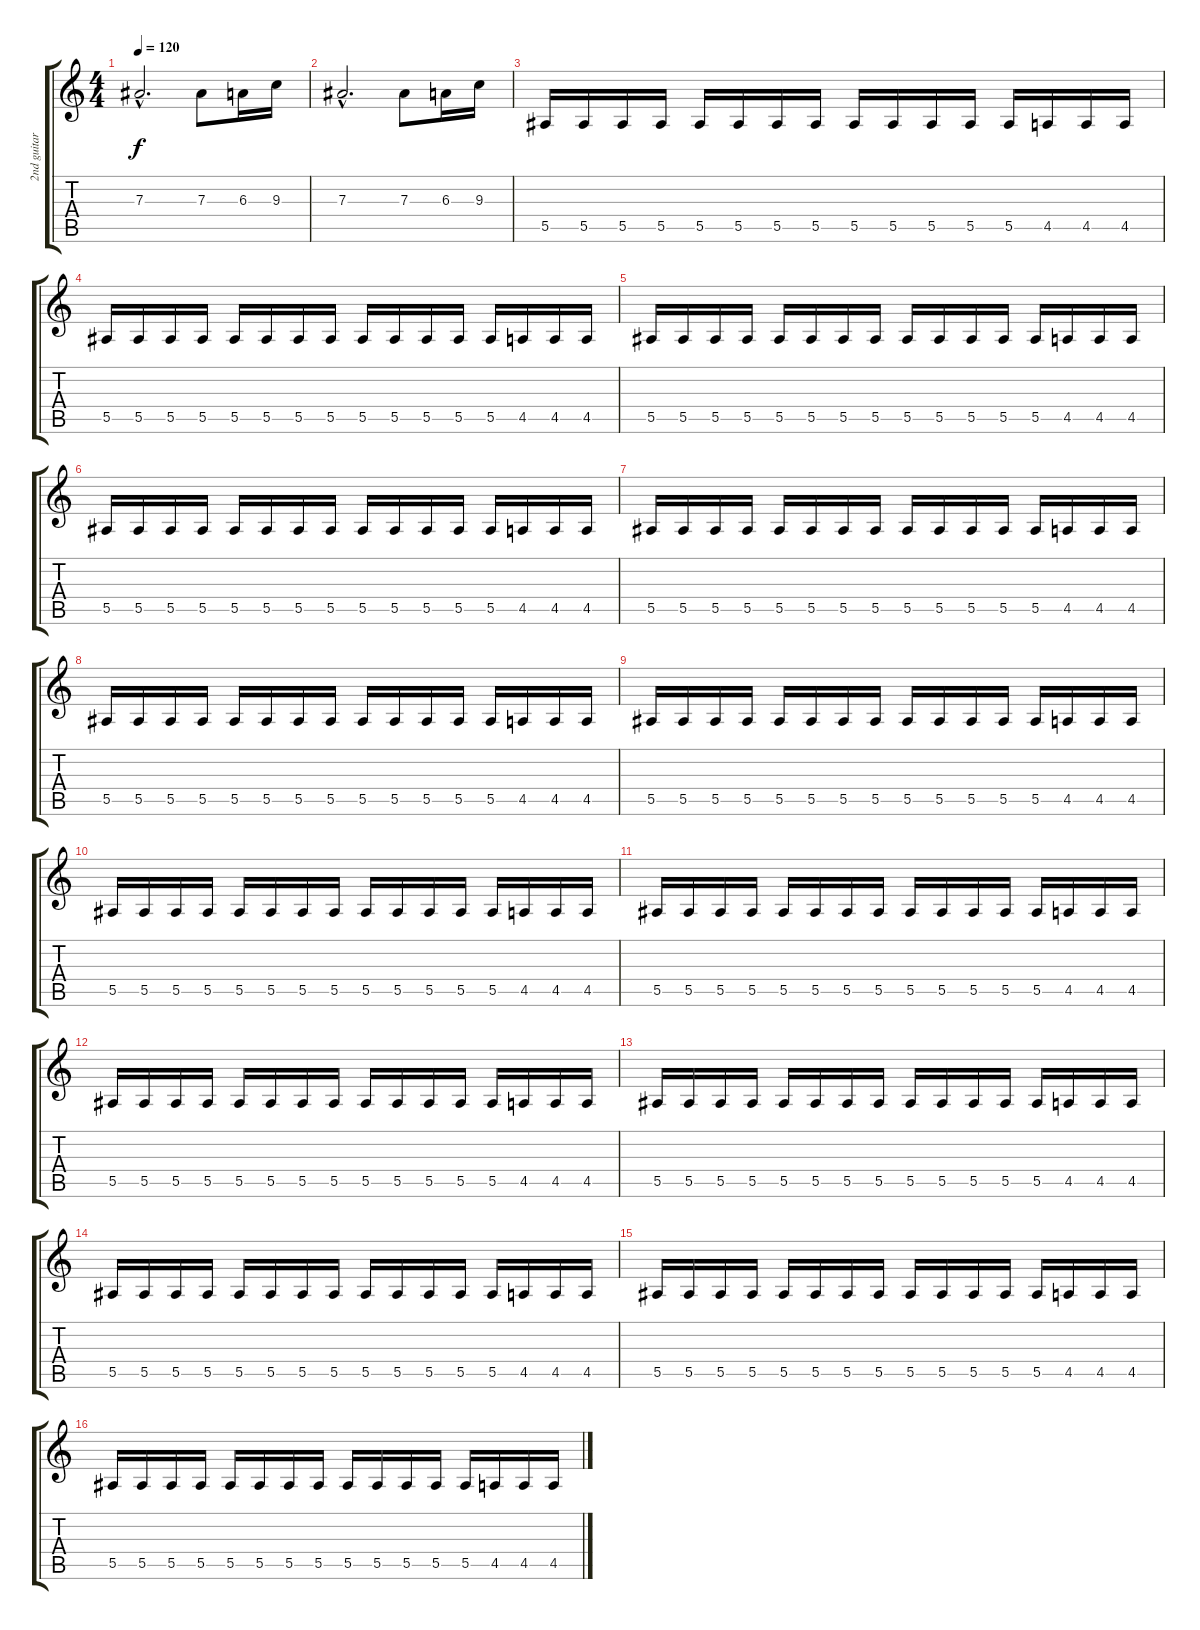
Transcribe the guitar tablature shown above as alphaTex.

\track ("2nd guitar" "2nd guitar") {instrument distortionguitar}
\staff {score tabs}
\tuning (C4 G3 Eb3 Bb2 F2 C2) {hide}
\ts (4 4)
\tempo 120
\clef g2
\ks c
7.3{hac}.2{d dy f} 7.3.8 6.3.16 9.3.16 |
7.3{hac}.2{d} 7.3.8 6.3.16 9.3.16 |
5.5.16 5.5.16 5.5.16 5.5.16 5.5.16 5.5.16 5.5.16 5.5.16 5.5.16 5.5.16 5.5.16 5.5.16 5.5.16 4.5.16 4.5.16 4.5.16 |
5.5.16 5.5.16 5.5.16 5.5.16 5.5.16 5.5.16 5.5.16 5.5.16 5.5.16 5.5.16 5.5.16 5.5.16 5.5.16 4.5.16 4.5.16 4.5.16 |
5.5.16 5.5.16 5.5.16 5.5.16 5.5.16 5.5.16 5.5.16 5.5.16 5.5.16 5.5.16 5.5.16 5.5.16 5.5.16 4.5.16 4.5.16 4.5.16 |
5.5.16 5.5.16 5.5.16 5.5.16 5.5.16 5.5.16 5.5.16 5.5.16 5.5.16 5.5.16 5.5.16 5.5.16 5.5.16 4.5.16 4.5.16 4.5.16 |
5.5.16 5.5.16 5.5.16 5.5.16 5.5.16 5.5.16 5.5.16 5.5.16 5.5.16 5.5.16 5.5.16 5.5.16 5.5.16 4.5.16 4.5.16 4.5.16 |
5.5.16 5.5.16 5.5.16 5.5.16 5.5.16 5.5.16 5.5.16 5.5.16 5.5.16 5.5.16 5.5.16 5.5.16 5.5.16 4.5.16 4.5.16 4.5.16 |
5.5.16 5.5.16 5.5.16 5.5.16 5.5.16 5.5.16 5.5.16 5.5.16 5.5.16 5.5.16 5.5.16 5.5.16 5.5.16 4.5.16 4.5.16 4.5.16 |
5.5.16 5.5.16 5.5.16 5.5.16 5.5.16 5.5.16 5.5.16 5.5.16 5.5.16 5.5.16 5.5.16 5.5.16 5.5.16 4.5.16 4.5.16 4.5.16 |
5.5.16 5.5.16 5.5.16 5.5.16 5.5.16 5.5.16 5.5.16 5.5.16 5.5.16 5.5.16 5.5.16 5.5.16 5.5.16 4.5.16 4.5.16 4.5.16 |
5.5.16 5.5.16 5.5.16 5.5.16 5.5.16 5.5.16 5.5.16 5.5.16 5.5.16 5.5.16 5.5.16 5.5.16 5.5.16 4.5.16 4.5.16 4.5.16 |
5.5.16 5.5.16 5.5.16 5.5.16 5.5.16 5.5.16 5.5.16 5.5.16 5.5.16 5.5.16 5.5.16 5.5.16 5.5.16 4.5.16 4.5.16 4.5.16 |
5.5.16 5.5.16 5.5.16 5.5.16 5.5.16 5.5.16 5.5.16 5.5.16 5.5.16 5.5.16 5.5.16 5.5.16 5.5.16 4.5.16 4.5.16 4.5.16 |
5.5.16 5.5.16 5.5.16 5.5.16 5.5.16 5.5.16 5.5.16 5.5.16 5.5.16 5.5.16 5.5.16 5.5.16 5.5.16 4.5.16 4.5.16 4.5.16 |
5.5.16 5.5.16 5.5.16 5.5.16 5.5.16 5.5.16 5.5.16 5.5.16 5.5.16 5.5.16 5.5.16 5.5.16 5.5.16 4.5.16 4.5.16 4.5.16
